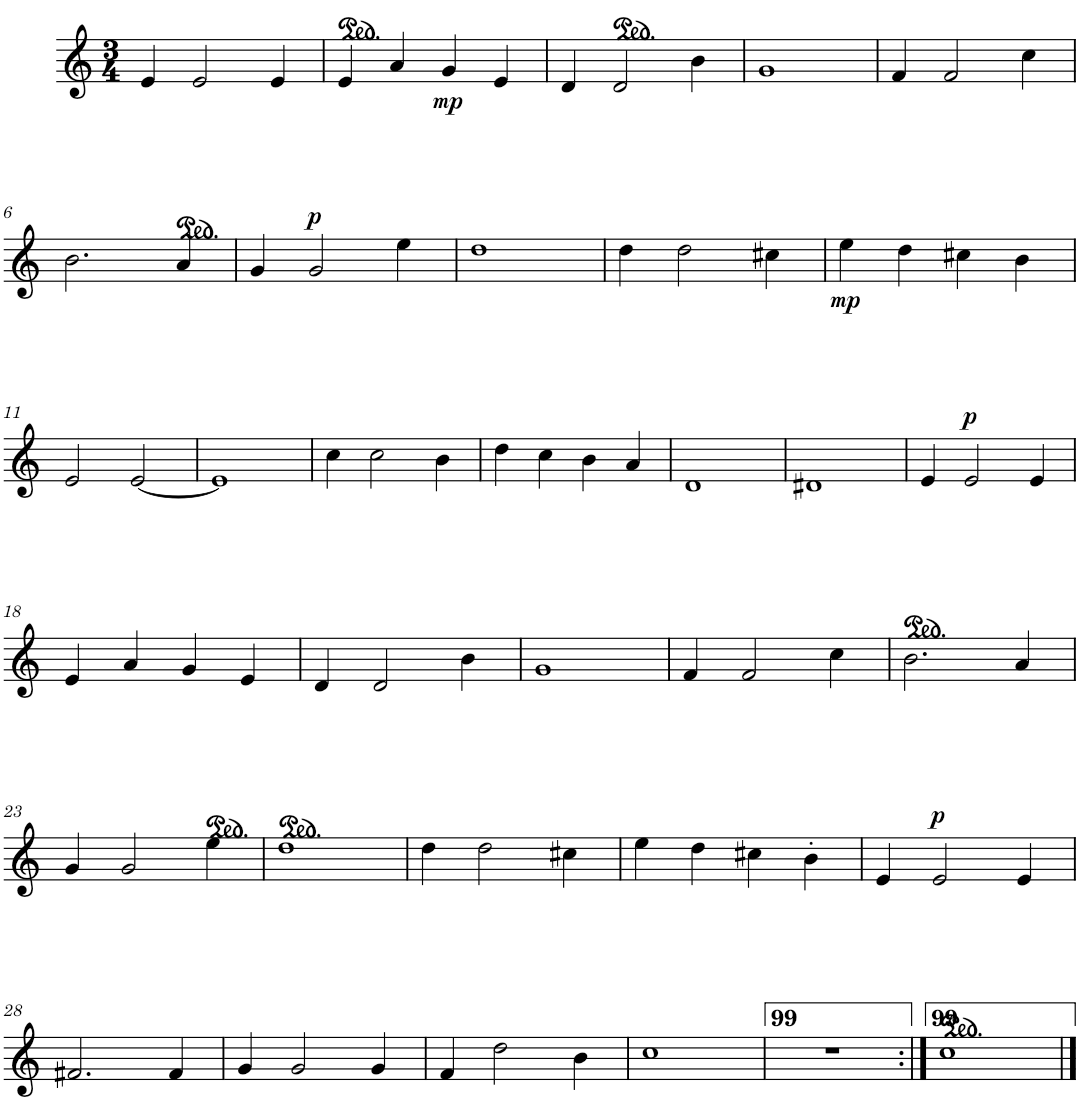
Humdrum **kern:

**kern	**dynam
*part1	*part1
*staff1	*staff1
*I"Voice	*
*I'V	*
*clefG2	*
*k[]	*
*M3/4	*
=1	=1
4e/	.
2e/	.
4e/	.
=2	=2
4e/	.
4a/	.
!	!LO:DY:b
4g/	mp
4e/	.
=3	=3
4d/	.
2d/	.
4b\	.
=4	=4
[2.g	.
=5	=5
4f/	.
4g]	.
2f/	.
4cc\	.
!!LO:LB:g=z
=6	=6
2.b\	.
4a/	.
=7	=7
4g/	.
!	!LO:DY:a
2g/	p
4ee\	.
=8	=8
[2.dd	.
=9	=9
4dd\	.
4dd]	.
2dd\	.
4cc#X\	.
=10	=10
!	!LO:DY:b
4ee\	mp
4dd\	.
4cc#X\	.
4b\	.
!!LO:LB:g=z
=11	=11
2e/	.
[<4e/	.
=12	=12
2.e_	.
4e/_	.
=13	=13
4cc\	.
4e]	.
2cc\	.
4b\	.
=14	=14
4dd\	.
4cc\	.
4b\	.
4a/	.
=15	=15
[2.d	.
=16	=16
[2.d#X	.
4d]	.
=17	=17
4e/	.
!	!LO:DY:a
4d#]	p
2e/	.
4e/	.
!!LO:LB:g=z
=18	=18
4e/	.
4a/	.
4g/	.
4e/	.
=19	=19
4d/	.
2d/	.
4b\	.
=20	=20
[2.g	.
=21	=21
4f/	.
4g]	.
2f/	.
4cc\	.
=22	=22
2.b\	.
4a/	.
!!LO:LB:g=z
=23	=23
4g/	.
2g/	.
4ee\	.
=24	=24
[2.dd	.
=25	=25
4dd\	.
4dd]	.
2dd\	.
4cc#X\	.
=26	=26
4ee\	.
4dd\	.
4cc#X\	.
4b'\	.
=27	=27
4e/	.
!	!LO:DY:a
2e/	p
4e/	.
!!LO:LB:g=z
=28	=28
2.f#X/	.
4f#/	.
=29	=29
4g/	.
2g/	.
4g/	.
=30	=30
4f/	.
2dd\	.
4b\	.
=31	=31
[2.cc	.
=32	=32
2.r	.
4cc]	.
=33:|!	=33:|!
[2.cc	.
==34	==34
4cc]	.
=	=
*-	*-
